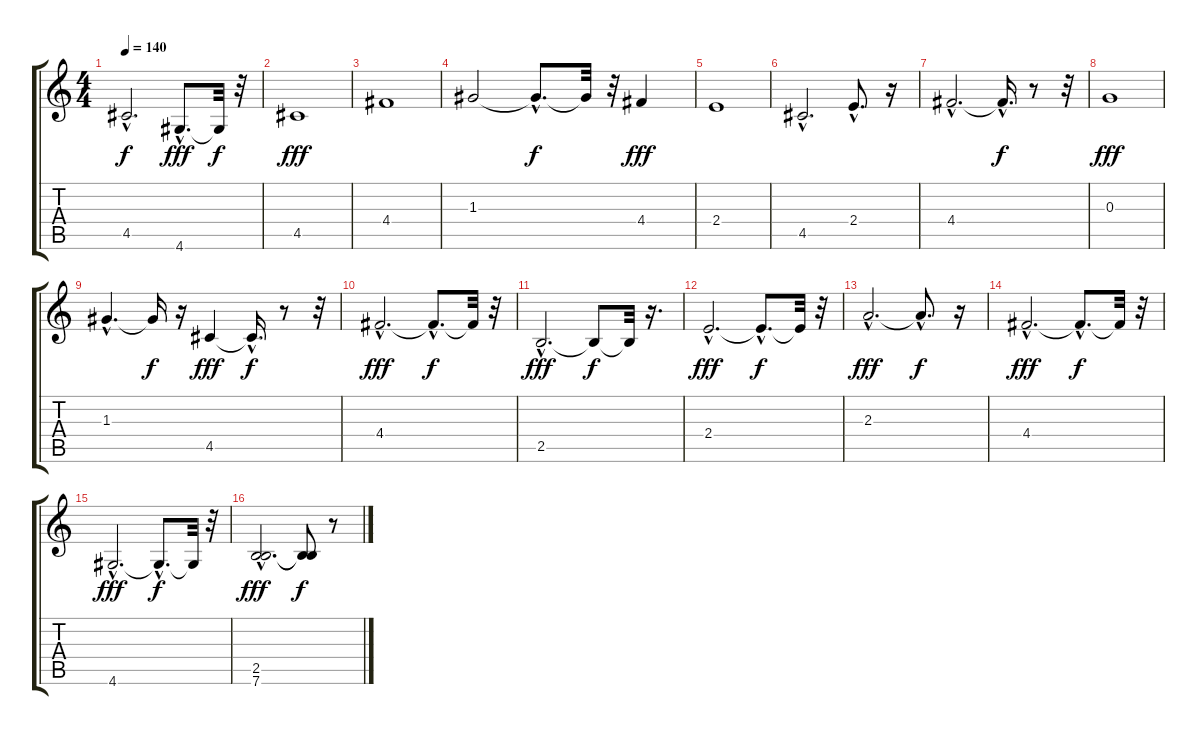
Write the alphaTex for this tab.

\track "" {instrument electricbasspick}
\staff {score tabs}
\tuning (E4 B3 G3 D3 A2 E2) {hide}
\ts (4 4)
\tempo 140
\clef g2
\ks c
4.5{hac t}.2{d dy f} 4.6{hac}.8{d dy fff} 4.6{t}.32{dy f} r.32 |
4.5.1{dy fff} |
4.4.1 |
1.3.2 1.3{hac t}.8{d dy f} 1.3{t}.32 r.32 4.4.4{dy fff} |
2.4.1 |
4.5{hac}.2{d} 2.4{hac}.8{d} r.16 |
4.4{hac}.2{d} 4.4{hac t}.16{d dy f} r.8 r.32 |
0.3.1{dy fff} |
1.3{hac}.4{d} 1.3{t}.16{dy f} r.16 4.5.4{dy fff} 4.5{hac t}.16{d dy f} r.8 r.32 |
4.4{hac}.2{d dy fff} 4.4{hac t}.8{d dy f} 4.4{t}.32 r.32 |
2.5{hac}.2{d dy fff} 2.5{t}.8{dy f} 2.5{t}.32 r.16{d} |
2.4{hac}.2{d dy fff} 2.4{hac t}.8{d dy f} 2.4{t}.32 r.32 |
2.3{hac}.2{d dy fff} 2.3{hac t}.8{d dy f} r.16 |
4.4{hac}.2{d dy fff} 4.4{hac t}.8{d dy f} 4.4{t}.32 r.32 |
4.6{hac}.2{d dy fff} 4.6{hac t}.8{d dy f} 4.6{t}.32 r.32 |
(2.5{hac} 7.6{hac}).2{d dy fff} (2.5{t} 7.6{t}).8{dy f} r.8
